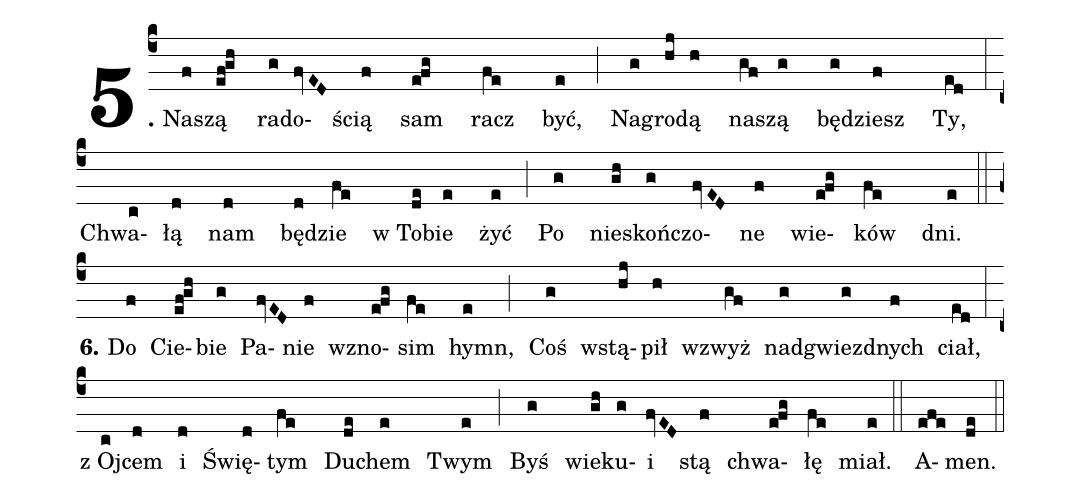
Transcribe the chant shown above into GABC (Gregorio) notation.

%%
(c4)
<b>5.</b> Na(f)szą(ef!gh) ra(g)do(fvED)ścią(f) sam(efg) racz(fe) być,(e) (;)
Na(g)gro(hj)dą(h) na(gf)szą(g) bę(g)dziesz(f) Ty,(ed) (:) (z)
Chwa(c)łą(d) nam(d) bę(d)dzie(fe) w To(de)bie(e) żyć(e) (;)
Po(g) nie(gh)skoń(g)czo(fvED)ne(f) wie(efg)ków(fe) dni.(e) (::) (z)

<b>6.</b> Do(f) Cie(ef!gh)bie(g) Pa(fvED)nie(f) wzno(efg)sim(fe) hymn,(e) (;)
Coś(g) wstą(hj)pił(h) wzwyż(gf) nad(g)gwiezd(g)nych(f) ciał,(ed) (:) (z)
z Oj(c)cem(d) i(d) Świę(d)tym(fe) Du(de)chem(e) Twym(e) (;)
Byś(g) wie(gh)ku(g)i(fvED) stą(f) chwa(efg)łę(fe) miał.(e) (::)
A(efe)men.(de) (::) (z)
